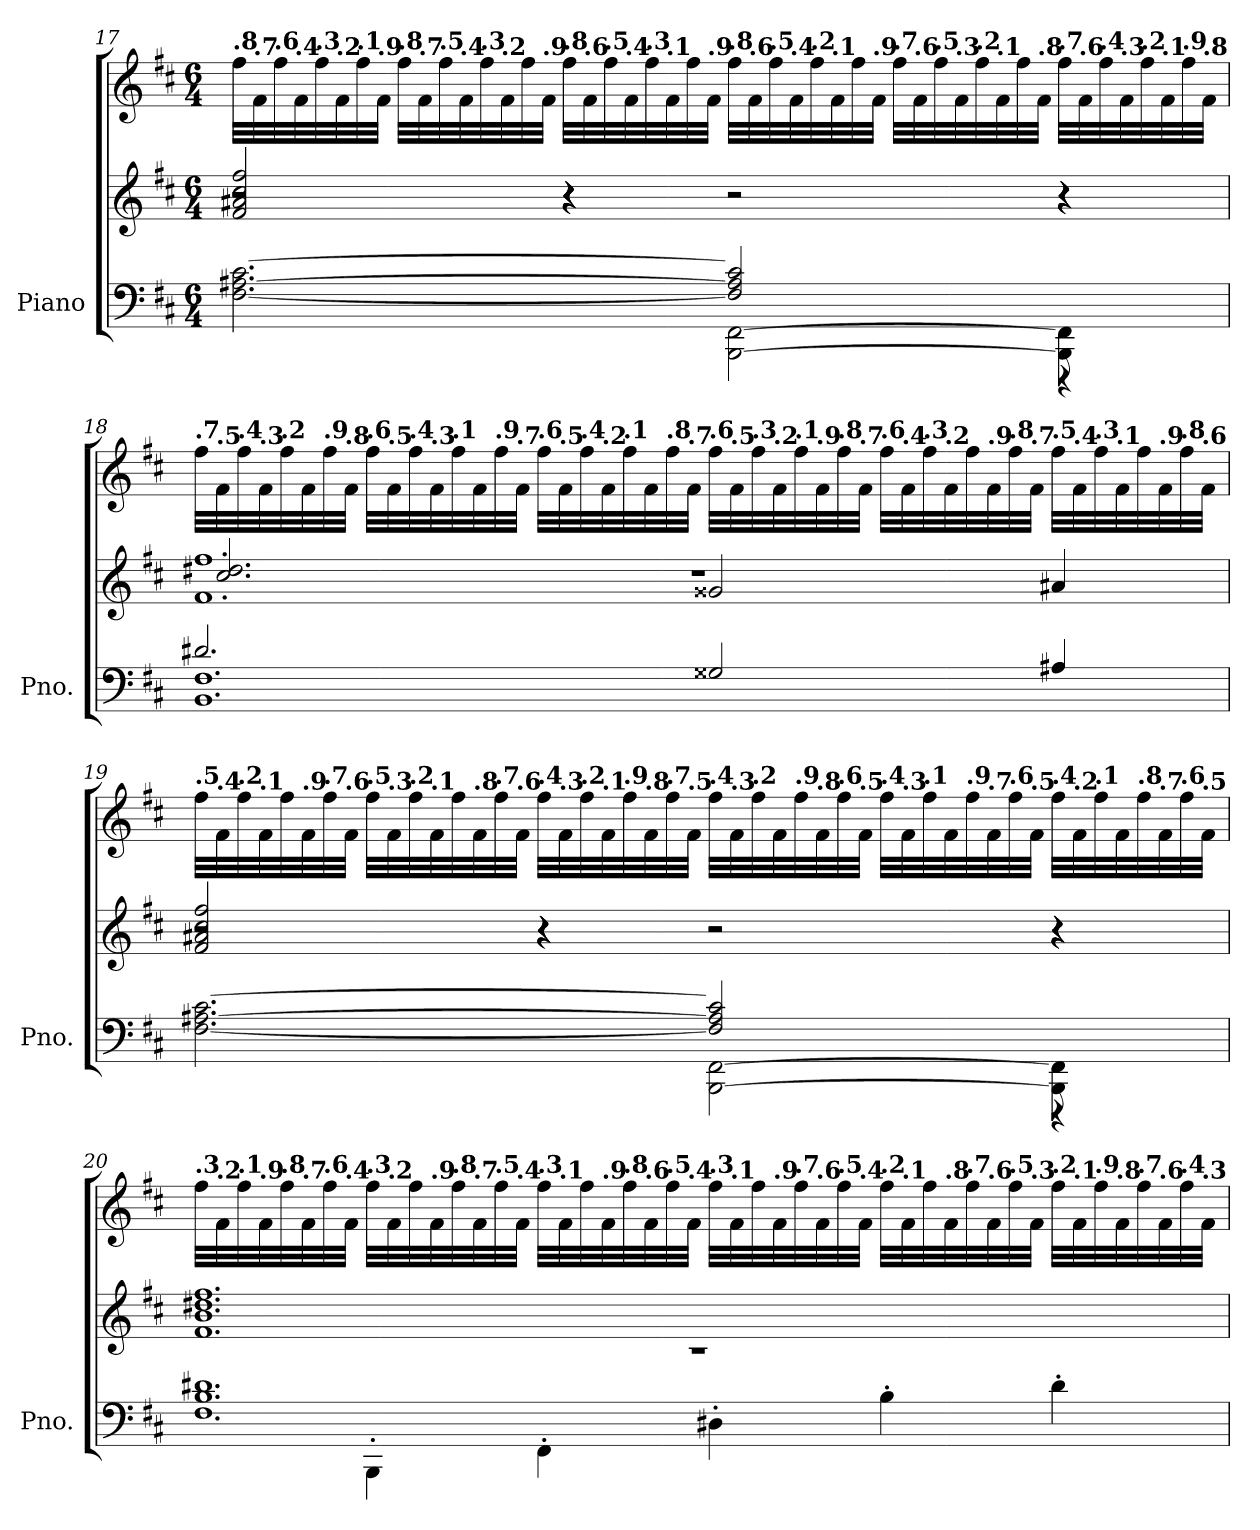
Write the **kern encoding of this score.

**kern	**kern	**kern
*part1	*part1	*part1
*staff3	*staff2	*staff1
*I"Piano	*	*
*I'Pno.	*	*
*clefF4	*clefG2	*clefG2
*k[f#c#]	*k[f#c#]	*k[f#c#]
*M6/4	*M6/4	*M6/4
*MM65	*MM65	*MM65
=17	=17	=17
*^	*^	*
*	*	*	*^	*
!	!	!	!	!	!LO:TX:a:B:t=.8
2.ryy	[2.F#\ [2.A#X\ [2.c#\	2f#/ 2a#X/ 2cc#/ 2ff#/	2r	2r	32ff#!\LLL
*	*	*	*	*	*MM65
!	!	!	!	!	!LO:TX:a:B:t=.7
.	.	.	.	.	32f#!\
*	*	*	*	*	*MM65
!	!	!	!	!	!LO:TX:a:B:t=.6
.	.	.	.	.	32ff#!\
*	*	*	*	*	*MM65
!	!	!	!	!	!LO:TX:a:B:t=.4
.	.	.	.	.	32f#!\
*	*	*	*	*	*MM65
!	!	!	!	!	!LO:TX:a:B:t=.3
.	.	.	.	.	32ff#!\
*	*	*	*	*	*MM65
!	!	!	!	!	!LO:TX:a:B:t=.2
.	.	.	.	.	32f#!\
*	*	*	*	*	*MM65
!	!	!	!	!	!LO:TX:a:B:t=.1
.	.	.	.	.	32ff#!\
*	*	*	*	*	*MM64
!	!	!	!	!	!LO:TX:a:B:t=.9
.	.	.	.	.	32f#!\JJJ
*	*	*	*	*	*MM64
!	!	!	!	!	!LO:TX:a:B:t=.8
.	.	.	.	.	32ff#!\LLL
*	*	*	*	*	*MM64
!	!	!	!	!	!LO:TX:a:B:t=.7
.	.	.	.	.	32f#!\
*	*	*	*	*	*MM64
!	!	!	!	!	!LO:TX:a:B:t=.5
.	.	.	.	.	32ff#!\
*	*	*	*	*	*MM64
!	!	!	!	!	!LO:TX:a:B:t=.4
.	.	.	.	.	32f#!\
*	*	*	*	*	*MM64
!	!	!	!	!	!LO:TX:a:B:t=.3
.	.	.	.	.	32ff#!\
*	*	*	*	*	*MM64
!	!	!	!	!	!LO:TX:a:B:t=.2
.	.	.	.	.	32f#!\
*	*	*	*	*	*MM64
.	.	.	.	.	32ff#!\
*	*	*	*	*	*MM63
!	!	!	!	!	!LO:TX:a:B:t=.9
.	.	.	.	.	32f#!\JJJ
*	*	*	*	*	*MM63
!	!	!	!	!	!LO:TX:a:B:t=.8
.	.	4r	4r	4r	32ff#!\LLL
*	*	*	*	*	*MM63
!	!	!	!	!	!LO:TX:a:B:t=.6
.	.	.	.	.	32f#!\
*	*	*	*	*	*MM63
!	!	!	!	!	!LO:TX:a:B:t=.5
.	.	.	.	.	32ff#!\
*	*	*	*	*	*MM63
!	!	!	!	!	!LO:TX:a:B:t=.4
.	.	.	.	.	32f#!\
*	*	*	*	*	*MM63
!	!	!	!	!	!LO:TX:a:B:t=.3
.	.	.	.	.	32ff#!\
*	*	*	*	*	*MM63
!	!	!	!	!	!LO:TX:a:B:t=.1
.	.	.	.	.	32f#!\
*	*	*	*	*	*MM63
.	.	.	.	.	32ff#!\
*	*	*	*	*	*MM62
!	!	!	!	!	!LO:TX:a:B:t=.9
.	.	.	.	.	32f#!\JJJ
*	*	*	*	*	*MM62
!	!	!	!	!	!LO:TX:a:B:t=.8
[2BBB\ [2FF#\	2F#/] 2A#/] 2c#/]	2r	2r	2r	32ff#!\LLL
*	*	*	*	*	*MM62
!	!	!	!	!	!LO:TX:a:B:t=.6
.	.	.	.	.	32f#!\
*	*	*	*	*	*MM62
!	!	!	!	!	!LO:TX:a:B:t=.5
.	.	.	.	.	32ff#!\
*	*	*	*	*	*MM62
!	!	!	!	!	!LO:TX:a:B:t=.4
.	.	.	.	.	32f#!\
*	*	*	*	*	*MM62
!	!	!	!	!	!LO:TX:a:B:t=.2
.	.	.	.	.	32ff#!\
*	*	*	*	*	*MM62
!	!	!	!	!	!LO:TX:a:B:t=.1
.	.	.	.	.	32f#!\
*	*	*	*	*	*MM62
.	.	.	.	.	32ff#!\
*	*	*	*	*	*MM61
!	!	!	!	!	!LO:TX:a:B:t=.9
.	.	.	.	.	32f#!\JJJ
*	*	*	*	*	*MM61
!	!	!	!	!	!LO:TX:a:B:t=.7
.	.	.	.	.	32ff#!\LLL
*	*	*	*	*	*MM61
!	!	!	!	!	!LO:TX:a:B:t=.6
.	.	.	.	.	32f#!\
*	*	*	*	*	*MM61
!	!	!	!	!	!LO:TX:a:B:t=.5
.	.	.	.	.	32ff#!\
*	*	*	*	*	*MM61
!	!	!	!	!	!LO:TX:a:B:t=.3
.	.	.	.	.	32f#!\
*	*	*	*	*	*MM61
!	!	!	!	!	!LO:TX:a:B:t=.2
.	.	.	.	.	32ff#!\
*	*	*	*	*	*MM61
!	!	!	!	!	!LO:TX:a:B:t=.1
.	.	.	.	.	32f#!\
*	*	*	*	*	*MM61
.	.	.	.	.	32ff#!\
*	*	*	*	*	*MM60
!	!	!	!	!	!LO:TX:a:B:t=.8
.	.	.	.	.	32f#!\JJJ
*	*	*	*	*	*MM60
!	!	!	!	!	!LO:TX:a:B:t=.7
8BBB\] 8FF#\]	4r	4r	4r	4r	32ff#!\LLL
*	*	*	*	*	*MM60
!	!	!	!	!	!LO:TX:a:B:t=.6
.	.	.	.	.	32f#!\
*	*	*	*	*	*MM60
!	!	!	!	!	!LO:TX:a:B:t=.4
.	.	.	.	.	32ff#!\
*	*	*	*	*	*MM60
!	!	!	!	!	!LO:TX:a:B:t=.3
.	.	.	.	.	32f#!\
*	*	*	*	*	*MM60
!	!	!	!	!	!LO:TX:a:B:t=.2
8ryy	.	.	.	.	32ff#!\
*	*	*	*	*	*MM60
!	!	!	!	!	!LO:TX:a:B:t=.1
.	.	.	.	.	32f#!\
*	*	*	*	*	*MM59
!	!	!	!	!	!LO:TX:a:B:t=.9
.	.	.	.	.	32ff#!\
*	*	*	*	*	*MM59
!	!	!	!	!	!LO:TX:a:B:t=.8
.	.	.	.	.	32f#!\JJJ
!!LO:LB:g=z
=18	=18	=18	=18	=18	=18
*	*	*	*	*	*MM59
!	!	!	!	!	!LO:TX:a:B:t=.7
1.BB 1.F#	2.d#X/	1.f# 1.ff#	1.r	2.cc#/ 2.dd#X/	32ff#!\LLL
*	*	*	*	*	*MM59
!	!	!	!	!	!LO:TX:a:B:t=.5
.	.	.	.	.	32f#!\
*	*	*	*	*	*MM59
!	!	!	!	!	!LO:TX:a:B:t=.4
.	.	.	.	.	32ff#!\
*	*	*	*	*	*MM59
!	!	!	!	!	!LO:TX:a:B:t=.3
.	.	.	.	.	32f#!\
*	*	*	*	*	*MM59
!	!	!	!	!	!LO:TX:a:B:t=.2
.	.	.	.	.	32ff#!\
*	*	*	*	*	*MM59
.	.	.	.	.	32f#!\
*	*	*	*	*	*MM58
!	!	!	!	!	!LO:TX:a:B:t=.9
.	.	.	.	.	32ff#!\
*	*	*	*	*	*MM58
!	!	!	!	!	!LO:TX:a:B:t=.8
.	.	.	.	.	32f#!\JJJ
*	*	*	*	*	*MM58
!	!	!	!	!	!LO:TX:a:B:t=.6
.	.	.	.	.	32ff#!\LLL
*	*	*	*	*	*MM58
!	!	!	!	!	!LO:TX:a:B:t=.5
.	.	.	.	.	32f#!\
*	*	*	*	*	*MM58
!	!	!	!	!	!LO:TX:a:B:t=.4
.	.	.	.	.	32ff#!\
*	*	*	*	*	*MM58
!	!	!	!	!	!LO:TX:a:B:t=.3
.	.	.	.	.	32f#!\
*	*	*	*	*	*MM58
!	!	!	!	!	!LO:TX:a:B:t=.1
.	.	.	.	.	32ff#!\
*	*	*	*	*	*MM58
.	.	.	.	.	32f#!\
*	*	*	*	*	*MM57
!	!	!	!	!	!LO:TX:a:B:t=.9
.	.	.	.	.	32ff#!\
*	*	*	*	*	*MM57
!	!	!	!	!	!LO:TX:a:B:t=.7
.	.	.	.	.	32f#!\JJJ
*	*	*	*	*	*MM57
!	!	!	!	!	!LO:TX:a:B:t=.6
.	.	.	.	.	32ff#!\LLL
*	*	*	*	*	*MM57
!	!	!	!	!	!LO:TX:a:B:t=.5
.	.	.	.	.	32f#!\
*	*	*	*	*	*MM57
!	!	!	!	!	!LO:TX:a:B:t=.4
.	.	.	.	.	32ff#!\
*	*	*	*	*	*MM57
!	!	!	!	!	!LO:TX:a:B:t=.2
.	.	.	.	.	32f#!\
*	*	*	*	*	*MM57
!	!	!	!	!	!LO:TX:a:B:t=.1
.	.	.	.	.	32ff#!\
*	*	*	*	*	*MM57
.	.	.	.	.	32f#!\
*	*	*	*	*	*MM56
!	!	!	!	!	!LO:TX:a:B:t=.8
.	.	.	.	.	32ff#!\
*	*	*	*	*	*MM56
!	!	!	!	!	!LO:TX:a:B:t=.7
.	.	.	.	.	32f#!\JJJ
*	*	*	*	*	*MM56
!	!	!	!	!	!LO:TX:a:B:t=.6
.	2G##X/	.	.	2g##X/	32ff#!\LLL
*	*	*	*	*	*MM56
!	!	!	!	!	!LO:TX:a:B:t=.5
.	.	.	.	.	32f#!\
*	*	*	*	*	*MM56
!	!	!	!	!	!LO:TX:a:B:t=.3
.	.	.	.	.	32ff#!\
*	*	*	*	*	*MM56
!	!	!	!	!	!LO:TX:a:B:t=.2
.	.	.	.	.	32f#!\
*	*	*	*	*	*MM56
!	!	!	!	!	!LO:TX:a:B:t=.1
.	.	.	.	.	32ff#!\
*	*	*	*	*	*MM55
!	!	!	!	!	!LO:TX:a:B:t=.9
.	.	.	.	.	32f#!\
*	*	*	*	*	*MM55
!	!	!	!	!	!LO:TX:a:B:t=.8
.	.	.	.	.	32ff#!\
*	*	*	*	*	*MM55
!	!	!	!	!	!LO:TX:a:B:t=.7
.	.	.	.	.	32f#!\JJJ
*	*	*	*	*	*MM55
!	!	!	!	!	!LO:TX:a:B:t=.6
.	.	.	.	.	32ff#!\LLL
*	*	*	*	*	*MM55
!	!	!	!	!	!LO:TX:a:B:t=.4
.	.	.	.	.	32f#!\
*	*	*	*	*	*MM55
!	!	!	!	!	!LO:TX:a:B:t=.3
.	.	.	.	.	32ff#!\
*	*	*	*	*	*MM55
!	!	!	!	!	!LO:TX:a:B:t=.2
.	.	.	.	.	32f#!\
*	*	*	*	*	*MM55
.	.	.	.	.	32ff#!\
*	*	*	*	*	*MM54
!	!	!	!	!	!LO:TX:a:B:t=.9
.	.	.	.	.	32f#!\
*	*	*	*	*	*MM54
!	!	!	!	!	!LO:TX:a:B:t=.8
.	.	.	.	.	32ff#!\
*	*	*	*	*	*MM54
!	!	!	!	!	!LO:TX:a:B:t=.7
.	.	.	.	.	32f#!\JJJ
*	*	*	*	*	*MM54
!	!	!	!	!	!LO:TX:a:B:t=.5
.	4A#X/	.	.	4a#X/	32ff#!\LLL
*	*	*	*	*	*MM54
!	!	!	!	!	!LO:TX:a:B:t=.4
.	.	.	.	.	32f#!\
*	*	*	*	*	*MM54
!	!	!	!	!	!LO:TX:a:B:t=.3
.	.	.	.	.	32ff#!\
*	*	*	*	*	*MM54
!	!	!	!	!	!LO:TX:a:B:t=.1
.	.	.	.	.	32f#!\
*	*	*	*	*	*MM54
.	.	.	.	.	32ff#!\
*	*	*	*	*	*MM53
!	!	!	!	!	!LO:TX:a:B:t=.9
.	.	.	.	.	32f#!\
*	*	*	*	*	*MM53
!	!	!	!	!	!LO:TX:a:B:t=.8
.	.	.	.	.	32ff#!\
*	*	*	*	*	*MM53
!	!	!	!	!	!LO:TX:a:B:t=.6
.	.	.	.	.	32f#!\JJJ
=19	=19	=19	=19	=19	=19
*	*	*	*	*	*MM53
!	!	!	!	!	!LO:TX:a:B:t=.5
2.ryy	[2.F#\ [2.A#X\ [2.c#\	2f#/ 2a#X/ 2cc#/ 2ff#/	2r	2r	32ff#!\LLL
*	*	*	*	*	*MM53
!	!	!	!	!	!LO:TX:a:B:t=.4
.	.	.	.	.	32f#!\
*	*	*	*	*	*MM53
!	!	!	!	!	!LO:TX:a:B:t=.2
.	.	.	.	.	32ff#!\
*	*	*	*	*	*MM53
!	!	!	!	!	!LO:TX:a:B:t=.1
.	.	.	.	.	32f#!\
*	*	*	*	*	*MM53
.	.	.	.	.	32ff#!\
*	*	*	*	*	*MM52
!	!	!	!	!	!LO:TX:a:B:t=.9
.	.	.	.	.	32f#!\
*	*	*	*	*	*MM52
!	!	!	!	!	!LO:TX:a:B:t=.7
.	.	.	.	.	32ff#!\
*	*	*	*	*	*MM52
!	!	!	!	!	!LO:TX:a:B:t=.6
.	.	.	.	.	32f#!\JJJ
*	*	*	*	*	*MM52
!	!	!	!	!	!LO:TX:a:B:t=.5
.	.	.	.	.	32ff#!\LLL
*	*	*	*	*	*MM52
!	!	!	!	!	!LO:TX:a:B:t=.3
.	.	.	.	.	32f#!\
*	*	*	*	*	*MM52
!	!	!	!	!	!LO:TX:a:B:t=.2
.	.	.	.	.	32ff#!\
*	*	*	*	*	*MM52
!	!	!	!	!	!LO:TX:a:B:t=.1
.	.	.	.	.	32f#!\
*	*	*	*	*	*MM52
.	.	.	.	.	32ff#!\
*	*	*	*	*	*MM51
!	!	!	!	!	!LO:TX:a:B:t=.8
.	.	.	.	.	32f#!\
*	*	*	*	*	*MM51
!	!	!	!	!	!LO:TX:a:B:t=.7
.	.	.	.	.	32ff#!\
*	*	*	*	*	*MM51
!	!	!	!	!	!LO:TX:a:B:t=.6
.	.	.	.	.	32f#!\JJJ
*	*	*	*	*	*MM51
!	!	!	!	!	!LO:TX:a:B:t=.4
.	.	4r	4r	4r	32ff#!\LLL
*	*	*	*	*	*MM51
!	!	!	!	!	!LO:TX:a:B:t=.3
.	.	.	.	.	32f#!\
*	*	*	*	*	*MM51
!	!	!	!	!	!LO:TX:a:B:t=.2
.	.	.	.	.	32ff#!\
*	*	*	*	*	*MM51
!	!	!	!	!	!LO:TX:a:B:t=.1
.	.	.	.	.	32f#!\
*	*	*	*	*	*MM50
!	!	!	!	!	!LO:TX:a:B:t=.9
.	.	.	.	.	32ff#!\
*	*	*	*	*	*MM50
!	!	!	!	!	!LO:TX:a:B:t=.8
.	.	.	.	.	32f#!\
*	*	*	*	*	*MM50
!	!	!	!	!	!LO:TX:a:B:t=.7
.	.	.	.	.	32ff#!\
*	*	*	*	*	*MM50
!	!	!	!	!	!LO:TX:a:B:t=.5
.	.	.	.	.	32f#!\JJJ
*	*	*	*	*	*MM50
!	!	!	!	!	!LO:TX:a:B:t=.4
[2BBB\ [2FF#\	2F#/] 2A#/] 2c#/]	2r	2r	2r	32ff#!\LLL
*	*	*	*	*	*MM50
!	!	!	!	!	!LO:TX:a:B:t=.3
.	.	.	.	.	32f#!\
*	*	*	*	*	*MM50
!	!	!	!	!	!LO:TX:a:B:t=.2
.	.	.	.	.	32ff#!\
*	*	*	*	*	*MM50
.	.	.	.	.	32f#!\
*	*	*	*	*	*MM49
!	!	!	!	!	!LO:TX:a:B:t=.9
.	.	.	.	.	32ff#!\
*	*	*	*	*	*MM49
!	!	!	!	!	!LO:TX:a:B:t=.8
.	.	.	.	.	32f#!\
*	*	*	*	*	*MM49
!	!	!	!	!	!LO:TX:a:B:t=.6
.	.	.	.	.	32ff#!\
*	*	*	*	*	*MM49
!	!	!	!	!	!LO:TX:a:B:t=.5
.	.	.	.	.	32f#!\JJJ
*	*	*	*	*	*MM49
!	!	!	!	!	!LO:TX:a:B:t=.4
.	.	.	.	.	32ff#!\LLL
*	*	*	*	*	*MM49
!	!	!	!	!	!LO:TX:a:B:t=.3
.	.	.	.	.	32f#!\
*	*	*	*	*	*MM49
!	!	!	!	!	!LO:TX:a:B:t=.1
.	.	.	.	.	32ff#!\
*	*	*	*	*	*MM49
.	.	.	.	.	32f#!\
*	*	*	*	*	*MM48
!	!	!	!	!	!LO:TX:a:B:t=.9
.	.	.	.	.	32ff#!\
*	*	*	*	*	*MM48
!	!	!	!	!	!LO:TX:a:B:t=.7
.	.	.	.	.	32f#!\
*	*	*	*	*	*MM48
!	!	!	!	!	!LO:TX:a:B:t=.6
.	.	.	.	.	32ff#!\
*	*	*	*	*	*MM48
!	!	!	!	!	!LO:TX:a:B:t=.5
.	.	.	.	.	32f#!\JJJ
*	*	*	*	*	*MM48
!	!	!	!	!	!LO:TX:a:B:t=.4
8BBB\] 8FF#\]	4r	4r	4r	4r	32ff#!\LLL
*	*	*	*	*	*MM48
!	!	!	!	!	!LO:TX:a:B:t=.2
.	.	.	.	.	32f#!\
*	*	*	*	*	*MM48
!	!	!	!	!	!LO:TX:a:B:t=.1
.	.	.	.	.	32ff#!\
*	*	*	*	*	*MM48
.	.	.	.	.	32f#!\
*	*	*	*	*	*MM47
!	!	!	!	!	!LO:TX:a:B:t=.8
8ryy	.	.	.	.	32ff#!\
*	*	*	*	*	*MM47
!	!	!	!	!	!LO:TX:a:B:t=.7
.	.	.	.	.	32f#!\
*	*	*	*	*	*MM47
!	!	!	!	!	!LO:TX:a:B:t=.6
.	.	.	.	.	32ff#!\
*	*	*	*	*	*MM47
!	!	!	!	!	!LO:TX:a:B:t=.5
.	.	.	.	.	32f#!\JJJ
*	*	*v	*v	*v	*
!!LO:LB:g=z
=20	=20	=20	=20
*	*	*	*MM47
*	*	*^	*
!	!	!	!	!LO:TX:a:B:t=.3
4ryy	1.F# 1.B 1.d#X	1.f# 1.b 1.dd#X 1.ff#	1.r	32ff#!\LLL
*	*	*	*	*MM47
!	!	!	!	!LO:TX:a:B:t=.2
.	.	.	.	32f#!\
*	*	*	*	*MM47
!	!	!	!	!LO:TX:a:B:t=.1
.	.	.	.	32ff#!\
*	*	*	*	*MM46
!	!	!	!	!LO:TX:a:B:t=.9
.	.	.	.	32f#!\
*	*	*	*	*MM46
!	!	!	!	!LO:TX:a:B:t=.8
.	.	.	.	32ff#!\
*	*	*	*	*MM46
!	!	!	!	!LO:TX:a:B:t=.7
.	.	.	.	32f#!\
*	*	*	*	*MM46
!	!	!	!	!LO:TX:a:B:t=.6
.	.	.	.	32ff#!\
*	*	*	*	*MM46
!	!	!	!	!LO:TX:a:B:t=.4
.	.	.	.	32f#!\JJJ
*	*	*	*	*MM46
!	!	!	!	!LO:TX:a:B:t=.3
4BBB'\	.	.	.	32ff#!\LLL
*	*	*	*	*MM46
!	!	!	!	!LO:TX:a:B:t=.2
.	.	.	.	32f#!\
*	*	*	*	*MM46
.	.	.	.	32ff#!\
*	*	*	*	*MM45
!	!	!	!	!LO:TX:a:B:t=.9
.	.	.	.	32f#!\
*	*	*	*	*MM45
!	!	!	!	!LO:TX:a:B:t=.8
.	.	.	.	32ff#!\
*	*	*	*	*MM45
!	!	!	!	!LO:TX:a:B:t=.7
.	.	.	.	32f#!\
*	*	*	*	*MM45
!	!	!	!	!LO:TX:a:B:t=.5
.	.	.	.	32ff#!\
*	*	*	*	*MM45
!	!	!	!	!LO:TX:a:B:t=.4
.	.	.	.	32f#!\JJJ
*	*	*	*	*MM45
!	!	!	!	!LO:TX:a:B:t=.3
4FF#'\	.	.	.	32ff#!\LLL
*	*	*	*	*MM45
!	!	!	!	!LO:TX:a:B:t=.1
.	.	.	.	32f#!\
*	*	*	*	*MM45
.	.	.	.	32ff#!\
*	*	*	*	*MM44
!	!	!	!	!LO:TX:a:B:t=.9
.	.	.	.	32f#!\
*	*	*	*	*MM44
!	!	!	!	!LO:TX:a:B:t=.8
.	.	.	.	32ff#!\
*	*	*	*	*MM44
!	!	!	!	!LO:TX:a:B:t=.6
.	.	.	.	32f#!\
*	*	*	*	*MM44
!	!	!	!	!LO:TX:a:B:t=.5
.	.	.	.	32ff#!\
*	*	*	*	*MM44
!	!	!	!	!LO:TX:a:B:t=.4
.	.	.	.	32f#!\JJJ
*	*	*	*	*MM44
!	!	!	!	!LO:TX:a:B:t=.3
4D#X'\	.	.	.	32ff#!\LLL
*	*	*	*	*MM44
!	!	!	!	!LO:TX:a:B:t=.1
.	.	.	.	32f#!\
*	*	*	*	*MM44
.	.	.	.	32ff#!\
*	*	*	*	*MM43
!	!	!	!	!LO:TX:a:B:t=.9
.	.	.	.	32f#!\
*	*	*	*	*MM43
!	!	!	!	!LO:TX:a:B:t=.7
.	.	.	.	32ff#!\
*	*	*	*	*MM43
!	!	!	!	!LO:TX:a:B:t=.6
.	.	.	.	32f#!\
*	*	*	*	*MM43
!	!	!	!	!LO:TX:a:B:t=.5
.	.	.	.	32ff#!\
*	*	*	*	*MM43
!	!	!	!	!LO:TX:a:B:t=.4
.	.	.	.	32f#!\JJJ
*	*	*	*	*MM43
!	!	!	!	!LO:TX:a:B:t=.2
4B'\	.	.	.	32ff#!\LLL
*	*	*	*	*MM43
!	!	!	!	!LO:TX:a:B:t=.1
.	.	.	.	32f#!\
*	*	*	*	*MM43
.	.	.	.	32ff#!\
*	*	*	*	*MM42
!	!	!	!	!LO:TX:a:B:t=.8
.	.	.	.	32f#!\
*	*	*	*	*MM42
!	!	!	!	!LO:TX:a:B:t=.7
.	.	.	.	32ff#!\
*	*	*	*	*MM42
!	!	!	!	!LO:TX:a:B:t=.6
.	.	.	.	32f#!\
*	*	*	*	*MM42
!	!	!	!	!LO:TX:a:B:t=.5
.	.	.	.	32ff#!\
*	*	*	*	*MM42
!	!	!	!	!LO:TX:a:B:t=.3
.	.	.	.	32f#!\JJJ
*	*	*	*	*MM42
!	!	!	!	!LO:TX:a:B:t=.2
4d#'\	.	.	.	32ff#!\LLL
*	*	*	*	*MM42
!	!	!	!	!LO:TX:a:B:t=.1
.	.	.	.	32f#!\
*	*	*	*	*MM41
!	!	!	!	!LO:TX:a:B:t=.9
.	.	.	.	32ff#!\
*	*	*	*	*MM41
!	!	!	!	!LO:TX:a:B:t=.8
.	.	.	.	32f#!\
*	*	*	*	*MM41
!	!	!	!	!LO:TX:a:B:t=.7
.	.	.	.	32ff#!\
*	*	*	*	*MM41
!	!	!	!	!LO:TX:a:B:t=.6
.	.	.	.	32f#!\
*	*	*	*	*MM41
!	!	!	!	!LO:TX:a:B:t=.4
.	.	.	.	32ff#!\
*	*	*	*	*MM41
!	!	!	!	!LO:TX:a:B:t=.3
.	.	.	.	32f#!\JJJ
*v	*v	*	*	*
*	*v	*v	*
=	=	=
*-	*-	*-
